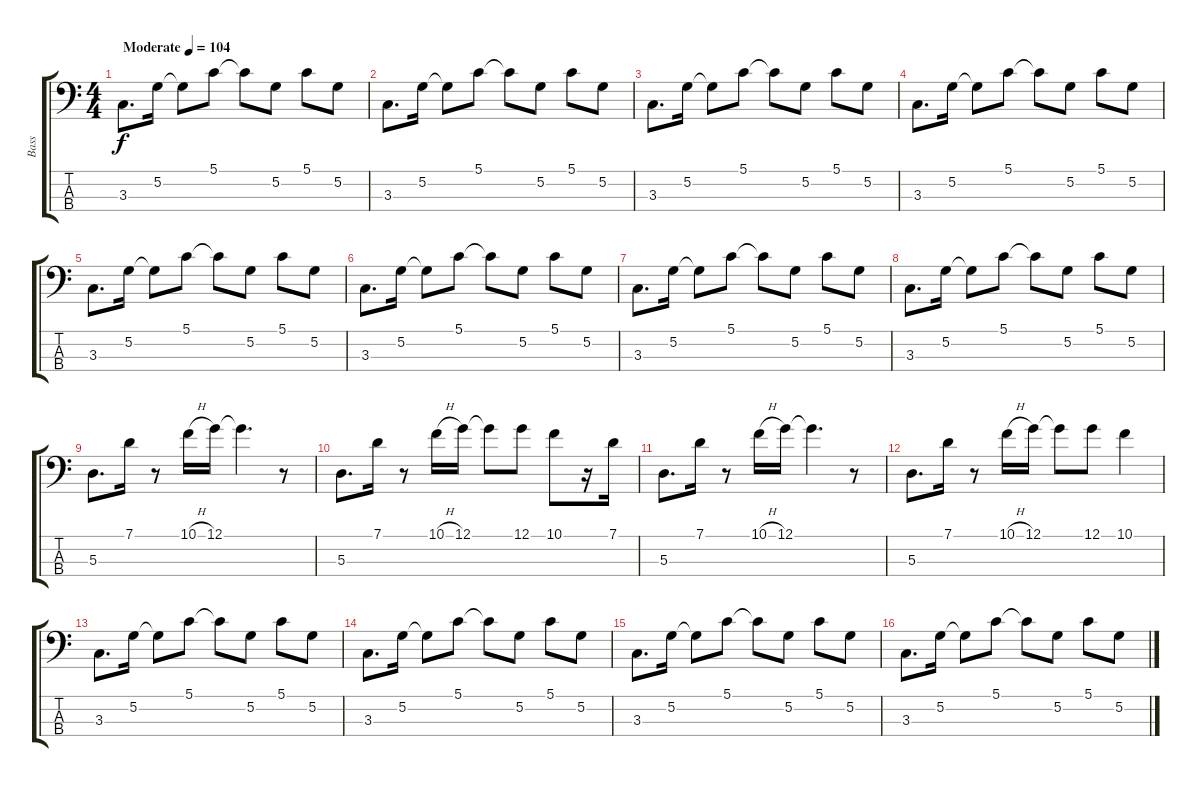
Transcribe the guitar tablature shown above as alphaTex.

\track ("Bass" "Bass") {instrument electricbassfinger}
\staff {score tabs}
\tuning (G2 D2 A1 E1) {hide}
\ts (4 4)
\tempo (104 "Moderate")
\clef f4
\ks c
3.3.8{d dy f instrument electricbassfinger} 5.2.16 5.2{t}.8 5.1.8 5.1{t}.8 5.2.8 5.1.8 5.2.8 |
3.3.8{d} 5.2.16 5.2{t}.8 5.1.8 5.1{t}.8 5.2.8 5.1.8 5.2.8 |
3.3.8{d} 5.2.16 5.2{t}.8 5.1.8 5.1{t}.8 5.2.8 5.1.8 5.2.8 |
3.3.8{d} 5.2.16 5.2{t}.8 5.1.8 5.1{t}.8 5.2.8 5.1.8 5.2.8 |
3.3.8{d} 5.2.16 5.2{t}.8 5.1.8 5.1{t}.8 5.2.8 5.1.8 5.2.8 |
3.3.8{d} 5.2.16 5.2{t}.8 5.1.8 5.1{t}.8 5.2.8 5.1.8 5.2.8 |
3.3.8{d} 5.2.16 5.2{t}.8 5.1.8 5.1{t}.8 5.2.8 5.1.8 5.2.8 |
3.3.8{d} 5.2.16 5.2{t}.8 5.1.8 5.1{t}.8 5.2.8 5.1.8 5.2.8 |
5.3.8{d} 7.1.16 r.8 10.1{h}.16 12.1.16 12.1{t}.4{d} r.8 |
5.3.8{d} 7.1.16 r.8 10.1{h}.16 12.1.16 12.1{t}.8 12.1.8 10.1.8 r.16 7.1.16 |
5.3.8{d} 7.1.16 r.8 10.1{h}.16 12.1.16 12.1{t}.4{d} r.8 |
5.3.8{d} 7.1.16 r.8 10.1{h}.16 12.1.16 12.1{t}.8 12.1.8 10.1.4 |
3.3.8{d} 5.2.16 5.2{t}.8 5.1.8 5.1{t}.8 5.2.8 5.1.8 5.2.8 |
3.3.8{d} 5.2.16 5.2{t}.8 5.1.8 5.1{t}.8 5.2.8 5.1.8 5.2.8 |
3.3.8{d} 5.2.16 5.2{t}.8 5.1.8 5.1{t}.8 5.2.8 5.1.8 5.2.8 |
3.3.8{d} 5.2.16 5.2{t}.8 5.1.8 5.1{t}.8 5.2.8 5.1.8 5.2.8
